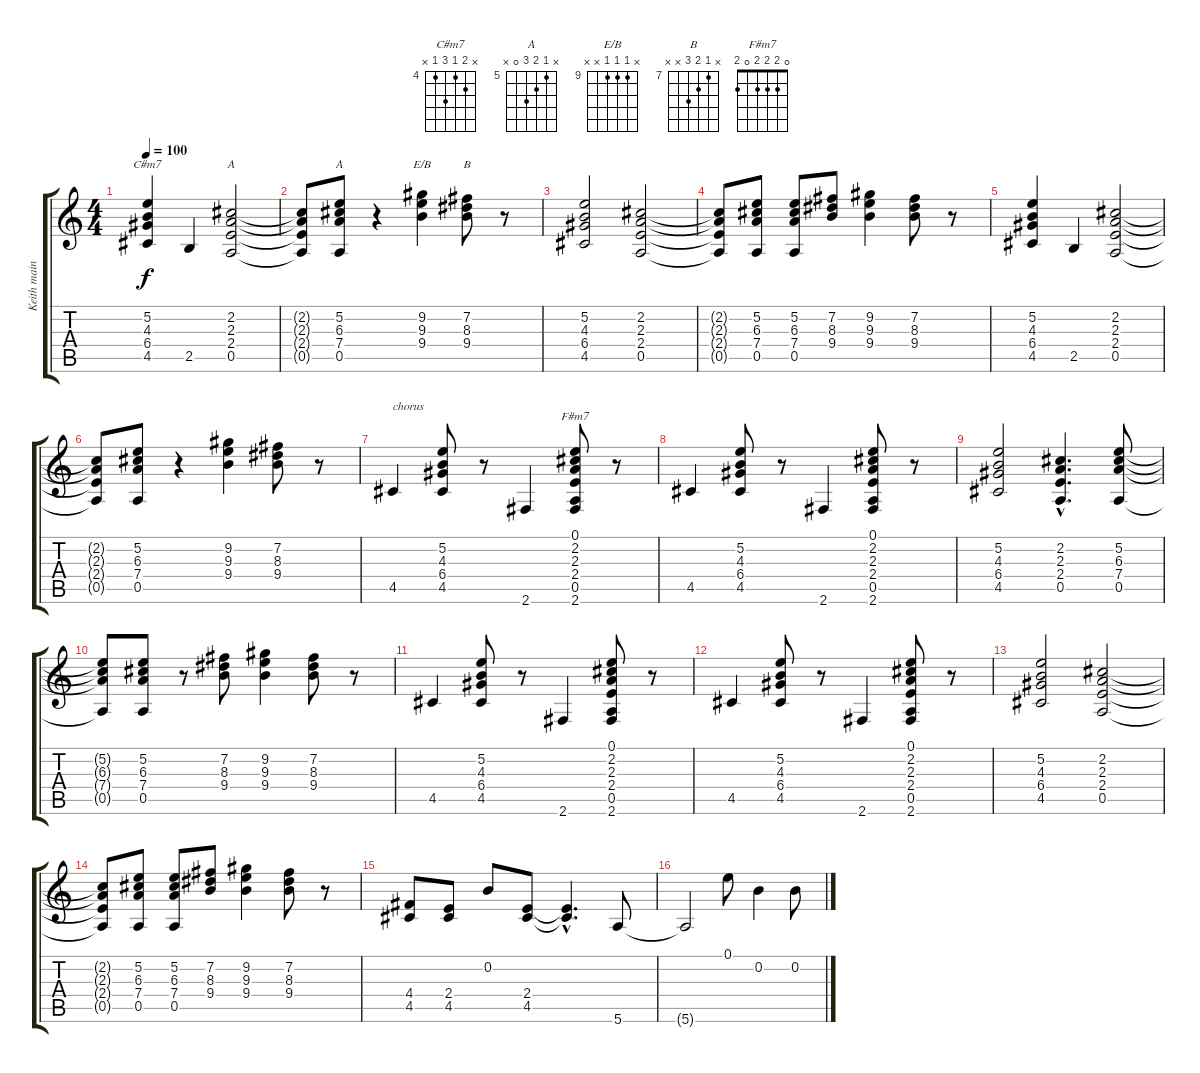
\track ("Keith main" "Keith main") {instrument electricguitarjazz}
\staff {score tabs}
\tuning (E4 B3 G3 D3 A2 E2) {hide}
\chord ("C#m7" x 5 4 6 4 x) {firstfret 4}
\chord ("A" x 2 2 2 0 x)
\chord ("A" x 5 6 7 0 x) {firstfret 5}
\chord ("E/B" x 9 9 9 x x) {firstfret 9}
\chord ("B" x 7 8 9 x x) {firstfret 7}
\chord ("F#m7" 0 2 2 2 0 2)
\ts (4 4)
\tempo 100
\clef g2
\ks c
(5.2 4.3 6.4 4.5).4{ch "C#m7" dy f} 2.5.4 (2.2 2.3 2.4 0.5).2{ch "A"} |
(2.2{t} 2.3{t} 2.4{t} 0.5{t}).8 (5.2 6.3 7.4 0.5).8{ch "A"} r.4 (9.2 9.3 9.4).4{ch "E/B"} (7.2 8.3 9.4).8{ch "B"} r.8 |
(5.2 4.3 6.4 4.5).2 (2.2 2.3 2.4 0.5).2 |
(2.2{t} 2.3{t} 2.4{t} 0.5{t}).8 (5.2 6.3 7.4 0.5).8 (5.2 6.3 7.4 0.5).8 (7.2 8.3 9.4).8 (9.2 9.3 9.4).4 (7.2 8.3 9.4).8 r.8 |
(5.2 4.3 6.4 4.5).4 2.5.4 (2.2 2.3 2.4 0.5).2 |
(2.2{t} 2.3{t} 2.4{t} 0.5{t}).8 (5.2 6.3 7.4 0.5).8 r.4 (9.2 9.3 9.4).4 (7.2 8.3 9.4).8 r.8 |
4.5.4{txt "chorus"} (5.2 4.3 6.4 4.5).8 r.8 2.6.4 (0.1 2.2 2.3 2.4 0.5 2.6).8{ch "F#m7"} r.8 |
4.5.4 (5.2 4.3 6.4 4.5).8 r.8 2.6.4 (0.1 2.2 2.3 2.4 0.5 2.6).8 r.8 |
(5.2 4.3 6.4 4.5).2 (2.2{hac} 2.3{hac} 2.4{hac} 0.5{hac}).4{d} (5.2 6.3 7.4 0.5).8 |
(5.2{t} 6.3{t} 7.4{t} 0.5{t}).8 (5.2 6.3 7.4 0.5).8 r.8 (7.2 8.3 9.4).8 (9.2 9.3 9.4).4 (7.2 8.3 9.4).8 r.8 |
4.5.4 (5.2 4.3 6.4 4.5).8 r.8 2.6.4 (0.1 2.2 2.3 2.4 0.5 2.6).8 r.8 |
4.5.4 (5.2 4.3 6.4 4.5).8 r.8 2.6.4 (0.1 2.2 2.3 2.4 0.5 2.6).8 r.8 |
(5.2 4.3 6.4 4.5).2 (2.2 2.3 2.4 0.5).2 |
(2.2{t} 2.3{t} 2.4{t} 0.5{t}).8 (5.2 6.3 7.4 0.5).8 (5.2 6.3 7.4 0.5).8 (7.2 8.3 9.4).8 (9.2 9.3 9.4).4 (7.2 8.3 9.4).8 r.8 |
(4.4 4.5).8 (2.4 4.5).8 0.2.8 (2.4 4.5).8 (2.4{hac t} 4.5{hac t}).4{d} 5.6.8 |
5.6{t}.2 0.1.8 0.2.4 0.2.8
